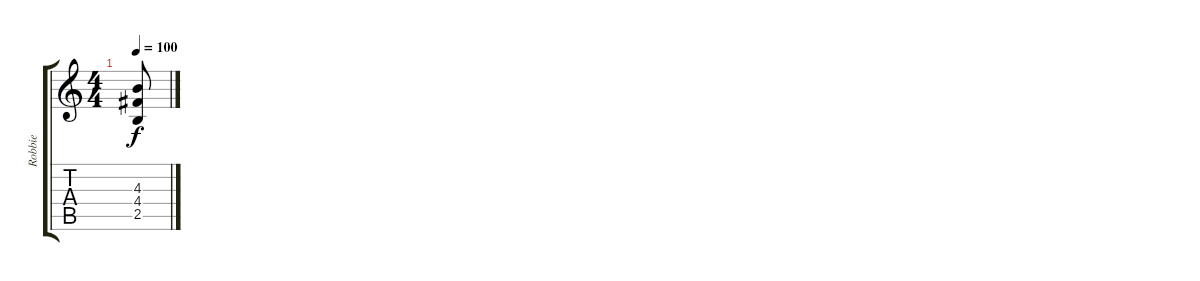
\track ("Robbie" "Robbie") {instrument distortionguitar}
\staff {score tabs}
\tuning (E4 B3 G3 D3 A2 E2) {hide}
\ts (4 4)
\tempo 100
\clef g2
\ks c
(4.3 4.4 2.5).8{dy f}
